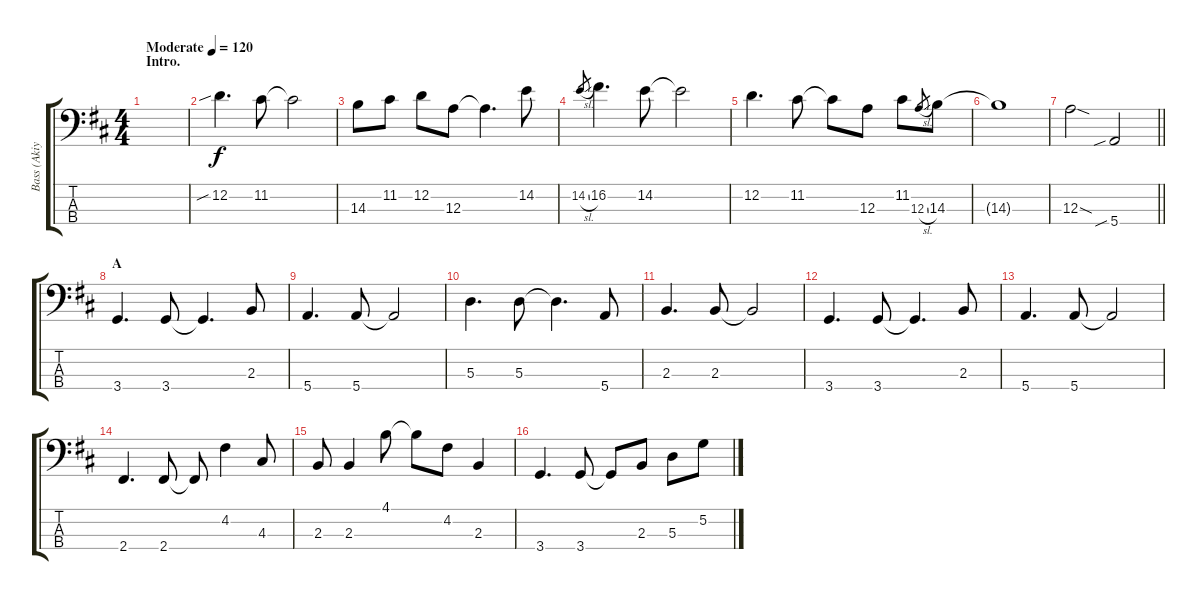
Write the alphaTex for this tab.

\track ("Bass (Akiyama Mio)" "Bass (Akiy") {instrument electricbassfinger}
\staff {score tabs}
\tuning (G2 D2 A1 E1) {hide}
\ts (4 4)
\section ("" "Intro.")
\tempo (120 "Moderate")
\clef f4
\ks d
|
12.2{sib}.4{d} 11.2.8 11.2{t}.2 |
14.3.8 11.2.8 12.2.8 12.3.8 12.3{t}.4{d} 14.2.8 |
14.2{sl}.8{gr} 16.2.4{d} 14.2.8 14.2{t}.2 |
12.2.4{d} 11.2.8 11.2{t}.8 12.3.8 11.2.8 12.3{sl}.8{gr} 14.3.8 |
14.3{t}.1 |
\barLineRight lightlight
12.3{sod}.2 5.4{sib}.2 |
\section ("" "A")
3.4.4{d} 3.4.8 3.4{t}.4{d} 2.3.8 |
5.4.4{d} 5.4.8 5.4{t}.2 |
5.3.4{d} 5.3.8 5.3{t}.4{d} 5.4.8 |
2.3.4{d} 2.3.8 2.3{t}.2 |
3.4.4{d} 3.4.8 3.4{t}.4{d} 2.3.8 |
5.4.4{d} 5.4.8 5.4{t}.2 |
2.4.4{d} 2.4.8 2.4{t}.8 4.2.4 4.3.8 |
2.3.8 2.3.4 4.1.8 4.1{t}.8 4.2.8 2.3.4 |
3.4.4{d} 3.4.8 3.4{t}.8 2.3.8 5.3.8 5.2.8
